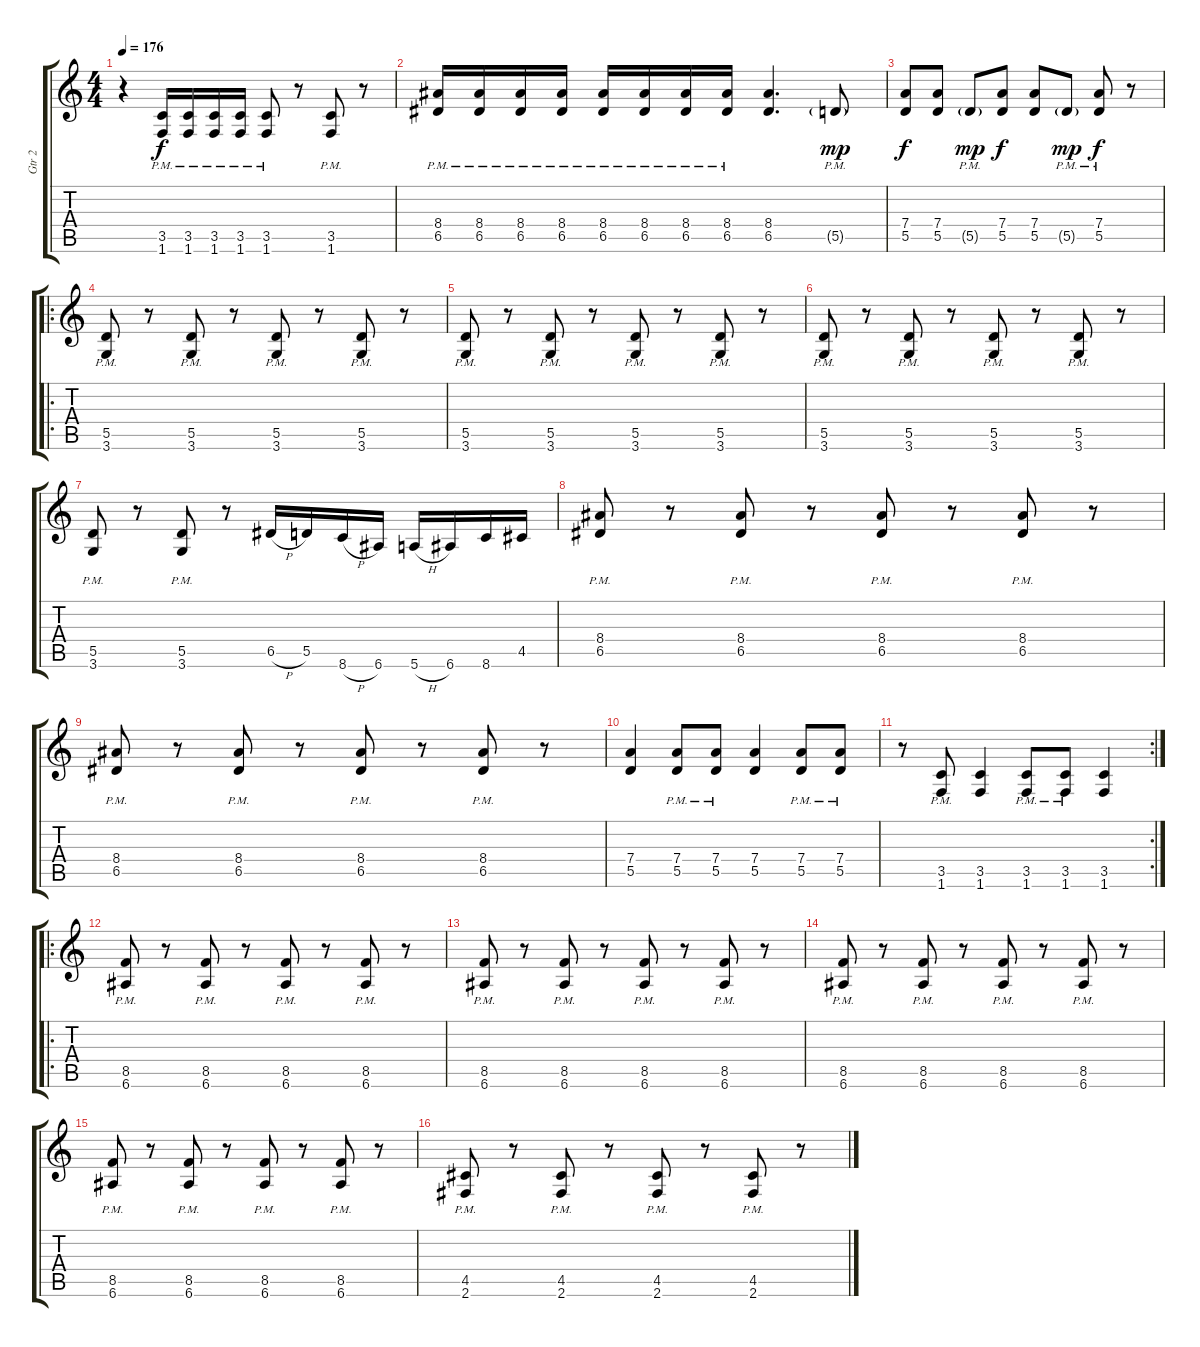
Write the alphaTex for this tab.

\track ("Gtr 2" "Gtr 2") {instrument distortionguitar}
\staff {score tabs}
\tuning (E4 B3 G3 D3 A2 E2) {hide}
\ts (4 4)
\tempo 176
\clef g2
\ks c
r.4{dy f} (3.5{pm} 1.6{pm}).16 (3.5{pm} 1.6{pm}).16 (3.5{pm} 1.6{pm}).16 (3.5{pm} 1.6{pm}).16 (3.5{pm} 1.6{pm}).8 r.8 (3.5{pm} 1.6{pm}).8 r.8 |
(8.4{pm} 6.5{pm}).16 (8.4{pm} 6.5{pm}).16 (8.4{pm} 6.5{pm}).16 (8.4{pm} 6.5{pm}).16 (8.4{pm} 6.5{pm}).16 (8.4{pm} 6.5{pm}).16 (8.4{pm} 6.5{pm}).16 (8.4{pm} 6.5{pm}).16 (8.4 6.5).4{d} 5.5{g pm}.8{dy mp} |
(7.4 5.5).8{dy f} (7.4 5.5).8 5.5{g pm}.8{dy mp} (7.4 5.5).8{dy f} (7.4 5.5).8 5.5{g pm}.8{dy mp} (7.4{pm} 5.5{pm}).8{dy f} r.8 |
\ro
(5.5{pm} 3.6{pm}).8 r.8 (5.5{pm} 3.6{pm}).8 r.8 (5.5{pm} 3.6{pm}).8 r.8 (5.5{pm} 3.6{pm}).8 r.8 |
(5.5{pm} 3.6{pm}).8 r.8 (5.5{pm} 3.6{pm}).8 r.8 (5.5{pm} 3.6{pm}).8 r.8 (5.5{pm} 3.6{pm}).8 r.8 |
(5.5{pm} 3.6{pm}).8 r.8 (5.5{pm} 3.6{pm}).8 r.8 (5.5{pm} 3.6{pm}).8 r.8 (5.5{pm} 3.6{pm}).8 r.8 |
(5.5{pm} 3.6{pm}).8 r.8 (5.5{pm} 3.6{pm}).8 r.8 6.5{h}.16 5.5.16 8.6{h}.16 6.6.16 5.6{h}.16 6.6.16 8.6.16 4.5.16 |
(8.4{pm} 6.5{pm}).8 r.8 (8.4{pm} 6.5{pm}).8 r.8 (8.4{pm} 6.5{pm}).8 r.8 (8.4{pm} 6.5{pm}).8 r.8 |
(8.4{pm} 6.5{pm}).8 r.8 (8.4{pm} 6.5{pm}).8 r.8 (8.4{pm} 6.5{pm}).8 r.8 (8.4{pm} 6.5{pm}).8 r.8 |
(7.4 5.5).4 (7.4{pm} 5.5{pm}).8 (7.4{pm} 5.5{pm}).8 (7.4 5.5).4 (7.4{pm} 5.5{pm}).8 (7.4{pm} 5.5{pm}).8 |
\rc 2
r.8 (3.5{pm} 1.6{pm}).8 (3.5 1.6).4 (3.5{pm} 1.6{pm}).8 (3.5{pm} 1.6{pm}).8 (3.5 1.6).4 |
\ro
(8.5{pm} 6.6{pm}).8 r.8 (8.5{pm} 6.6{pm}).8 r.8 (8.5{pm} 6.6{pm}).8 r.8 (8.5{pm} 6.6{pm}).8 r.8 |
(8.5{pm} 6.6{pm}).8 r.8 (8.5{pm} 6.6{pm}).8 r.8 (8.5{pm} 6.6{pm}).8 r.8 (8.5{pm} 6.6{pm}).8 r.8 |
(8.5{pm} 6.6{pm}).8 r.8 (8.5{pm} 6.6{pm}).8 r.8 (8.5{pm} 6.6{pm}).8 r.8 (8.5{pm} 6.6{pm}).8 r.8 |
(8.5{pm} 6.6{pm}).8 r.8 (8.5{pm} 6.6{pm}).8 r.8 (8.5{pm} 6.6{pm}).8 r.8 (8.5{pm} 6.6{pm}).8 r.8 |
(4.5{pm} 2.6{pm}).8 r.8 (4.5{pm} 2.6{pm}).8 r.8 (4.5{pm} 2.6{pm}).8 r.8 (4.5{pm} 2.6{pm}).8 r.8
